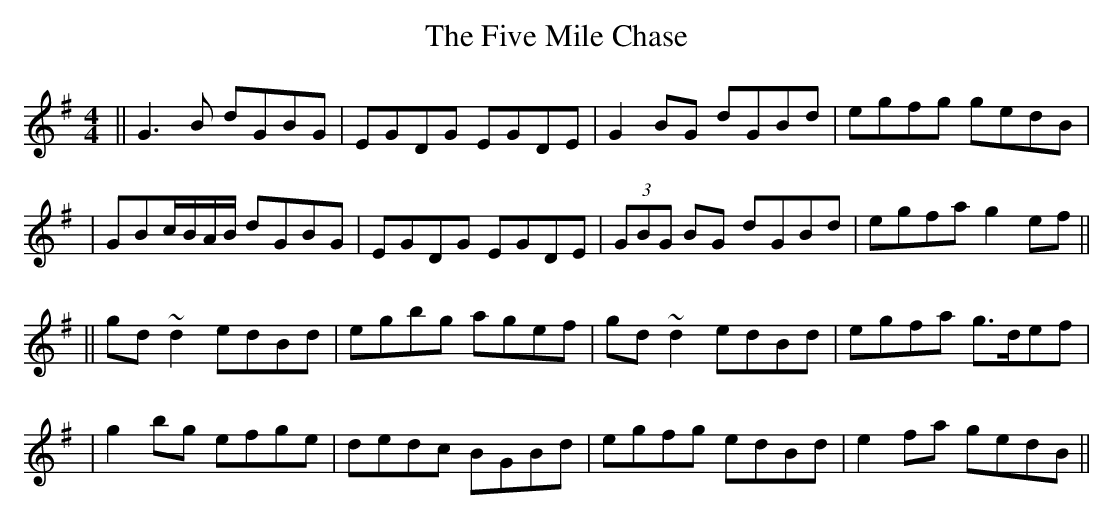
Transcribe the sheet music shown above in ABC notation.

X:1
T: The Five Mile Chase
M: 4/4
L: 1/8
K: Gmaj
||G3B dGBG|EGDG EGDE|G2BG dGBd|egfg gedB|
|GBc/B/A/B/ dGBG|EGDG EGDE|(3GBG BG dGBd|egfa g2ef||
||gd ~d2 edBd|egbg agef|gd ~d2 edBd|egfa g>def|
|g2bg efge|dedc BGBd|egfg edBd | e2fa gedB ||
